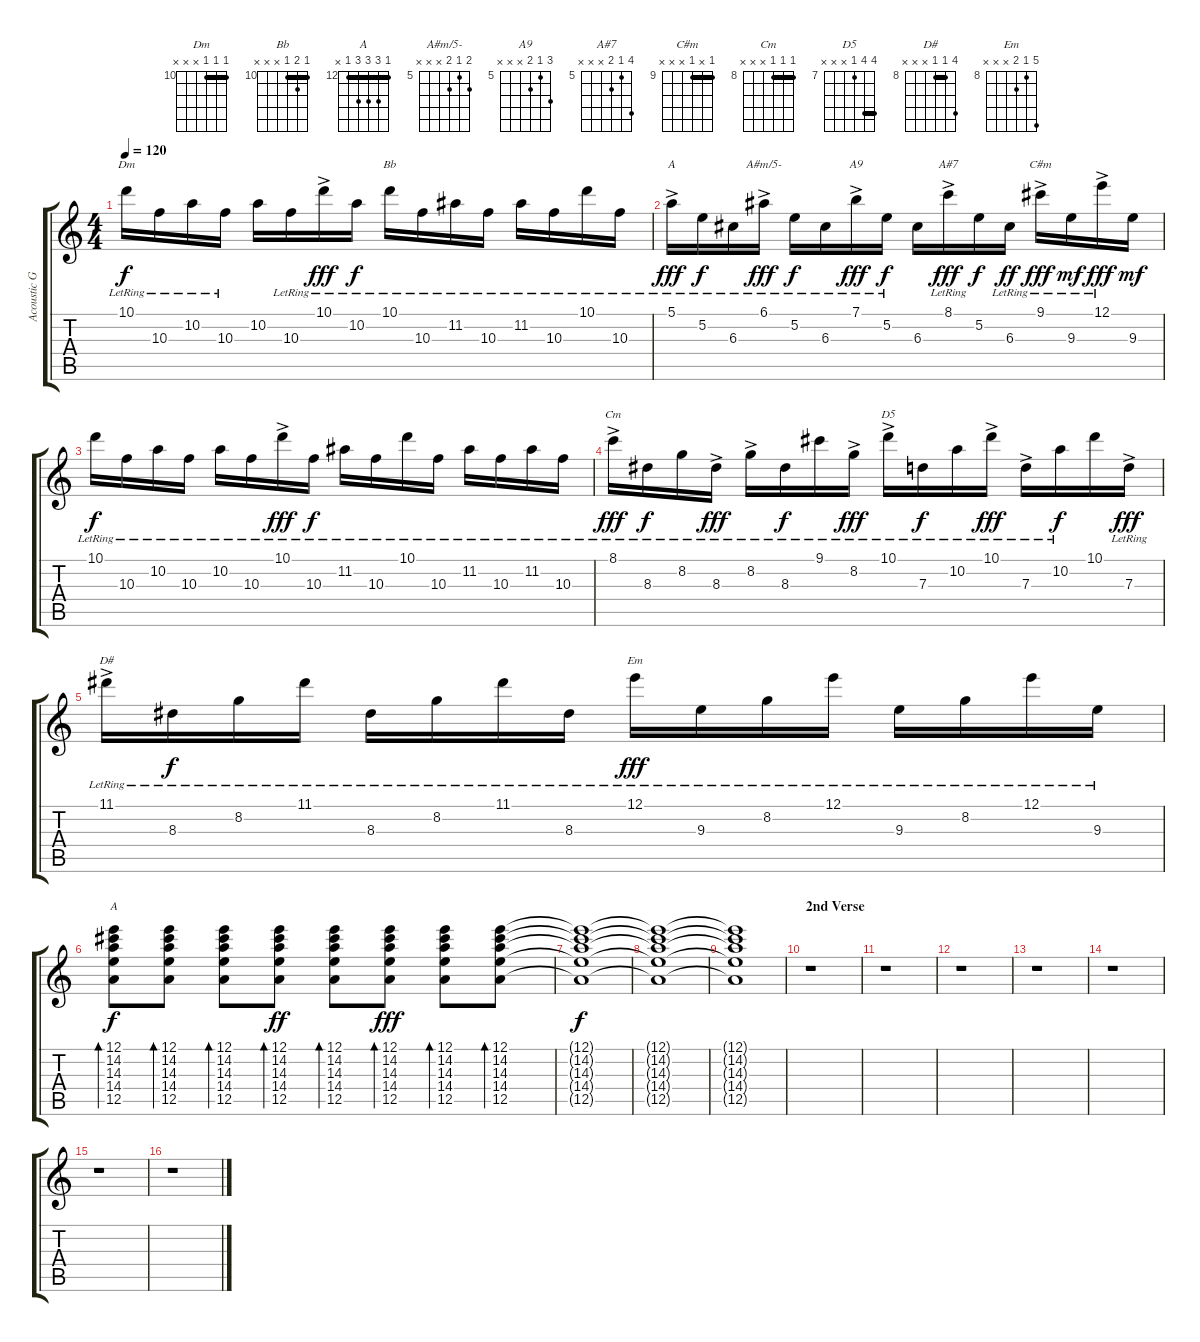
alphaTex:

\track ("Acoustic Guitar (rhythm)" "Acoustic G") {instrument acousticguitarnylon}
\staff {score tabs}
\tuning (E4 B3 G3 D3 A2 E2) {hide}
\chord ("Dm" 10 10 10 x x x) {firstfret 10 barre 10}
\chord ("Bb" 10 11 10 x x x) {firstfret 10 barre 10}
\chord ("A" 5 5 6 x x x) {firstfret 2 barre 5}
\chord ("A#m/5-" 6 5 6 x x x) {firstfret 5}
\chord ("A9" 7 5 6 x x x) {firstfret 5}
\chord ("A#7" 8 5 6 x x x) {firstfret 5}
\chord ("C#m" 9 x 9 x x x) {firstfret 9 barre 9}
\chord ("Cm" 8 8 8 x x x) {firstfret 8 barre 8}
\chord ("D5" 10 10 7 x x x) {firstfret 7 barre 10}
\chord ("D#" 11 8 8 x x x) {firstfret 8 barre 8}
\chord ("Em" 12 8 9 x x x) {firstfret 8}
\chord ("A" 12 14 14 14 12 x) {firstfret 12 barre 12}
\ts (4 4)
\tempo 120
\clef g2
\ks c
10.1{lr}.16{ch "Dm" dy f balance 5} 10.3{lr}.16{balance 13} 10.2{lr}.16{balance 8} 10.3{lr}.16{balance 13} 10.2.16{balance 8} 10.3{lr}.16{balance 13} 10.1{ac lr}.16{dy fff balance 5} 10.2{lr}.16{dy f balance 8} 10.1{lr}.16{ch "Bb" balance 5} 10.3{lr}.16{balance 13} 11.2{lr}.16{balance 8} 10.3{lr}.16{balance 13} 11.2{lr}.16{balance 8} 10.3{lr}.16{balance 13} 10.1{lr}.16{balance 5} 10.3{lr}.16{balance 13} |
5.1{ac lr}.16{ch "A" dy fff balance 5} 5.2{lr}.16{dy f balance 8} 6.3{lr}.16{balance 13} 6.1{ac lr}.16{ch "A#m/5-" dy fff balance 5} 5.2{lr}.16{dy f balance 8} 6.3{lr}.16{balance 13} 7.1{ac lr}.16{ch "A9" dy fff balance 5} 5.2{lr}.16{dy f balance 8} 6.3.16{balance 13} 8.1{ac lr}.16{ch "A#7" dy fff balance 5} 5.2.16{dy f balance 8} 6.3{lr}.16{dy ff balance 13} 9.1{ac lr}.16{ch "C#m" dy fff balance 5} 9.3{lr}.16{dy mf balance 13} 12.1{ac lr}.16{dy fff balance 5} 9.3.16{dy mf balance 13} |
10.1{lr}.16{dy f balance 5} 10.3{lr}.16{balance 13} 10.2{lr}.16{balance 8} 10.3{lr}.16{balance 13} 10.2{lr}.16{balance 8} 10.3{lr}.16{balance 13} 10.1{ac lr}.16{dy fff balance 5} 10.3{lr}.16{dy f balance 13} 11.2{lr}.16{balance 8} 10.3{lr}.16{balance 13} 10.1{lr}.16{balance 5} 10.3{lr}.16{balance 13} 11.2{lr}.16{balance 8} 10.3{lr}.16{balance 13} 11.2{lr}.16{balance 8} 10.3{lr}.16{balance 13} |
8.1{ac lr}.16{ch "Cm" dy fff balance 5} 8.3{lr}.16{dy f balance 13} 8.2{lr}.16{balance 8} 8.3{ac lr}.16{dy fff balance 13} 8.2{ac lr}.16{balance 8} 8.3{lr}.16{dy f balance 13} 9.1{lr}.16{balance 5} 8.2{ac lr}.16{dy fff balance 8} 10.1{ac lr}.16{ch "D5" balance 5} 7.3{lr}.16{dy f balance 13} 10.2{lr}.16{balance 8} 10.1{ac lr}.16{dy fff balance 5} 7.3{ac lr}.16{balance 13} 10.2{lr}.16{dy f balance 8} 10.1.16{balance 5} 7.3{ac lr}.16{dy fff balance 13} |
11.1{ac lr}.16{ch "D#" balance 5} 8.3{lr}.16{dy f balance 13} 8.2{lr}.16{balance 8} 11.1{lr}.16{balance 5} 8.3{lr}.16{balance 13} 8.2{lr}.16{balance 8} 11.1{lr}.16{balance 5} 8.3{lr}.16{balance 13} 12.1{lr}.16{ch "Em" dy fff balance 5} 9.3{lr}.16{balance 13} 8.2{lr}.16{balance 8} 12.1{lr}.16{balance 5} 9.3{lr}.16{balance 13} 8.2{lr}.16{balance 8} 12.1{lr}.16{balance 5} 9.3{lr}.16{balance 13} |
(12.1 14.2 14.3 14.4 12.5).8{bd 60 ch "A" dy f balance 3} (12.1 14.2 14.3 14.4 12.5).8{bd 60} (12.1 14.2 14.3 14.4 12.5).8{bd 60} (12.1 14.2 14.3 14.4 12.5).8{bd 60 dy ff} (12.1 14.2 14.3 14.4 12.5).8{bd 60} (12.1 14.2 14.3 14.4 12.5).8{bd 60 dy fff} (12.1 14.2 14.3 14.4 12.5).8{bd 60} (12.1 14.2 14.3 14.4 12.5).8{bd 60} |
(12.1{t} 14.2{t} 14.3{t} 14.4{t} 12.5{t}).1{dy f volume 0} |
(12.1{t} 14.2{t} 14.3{t} 14.4{t} 12.5{t}).1 |
(12.1{t} 14.2{t} 14.3{t} 14.4{t} 12.5{t}).1 |
\section ("" "2nd Verse")
r.1 |
r.1 |
r.1 |
r.1 |
r.1 |
r.1 |
r.1
